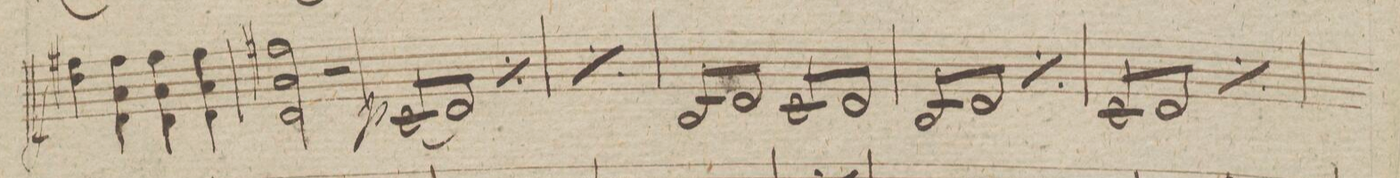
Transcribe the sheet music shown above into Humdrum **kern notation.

**kern	**dynam
*I"Violino 2do	*
*clefG2	*
*k[]	*
*met(c|)	*
*M2/2	*
4ff#X\ 4dd\	f
4ff#\ 4a\ 4d\	.
4ff#\ 4a\ 4d\	.
4ff#\ 4a\ 4d\	.
=42	=42
2ff#X\ 2a\ 2d\	.
2r	.
=43	=43
(8c/L	p
8d/	.
8c/	.
8d/J)	.
*rep	*
(8c/L	.
8d/	.
8c/	.
8d/J)	.
*Xrep	*
=44	=44
*rep	*
(8c/L	.
8d/	.
8c/	.
8d/J)	.
(8c/L	.
8d/	.
8c/	.
8d/J)	.
*Xrep	*
=45	=45
8B/L	.
8d/	.
8B/	.
8d/J	.
8c/L	.
8d/	.
8c/	.
8d/J	.
=46	=46
8B/L	.
8d/	.
8B/	.
8d/J	.
*rep	*
8B/L	.
8d/	.
8B/	.
8d/J	.
*Xrep	*
=47	=47
8c/L	.
8d/	.
8c/	.
8d/J	.
*rep	*
8c/L	.
8d/	.
8c/	.
8d/J	.
*Xrep	*
=48	=48
*-	*-
